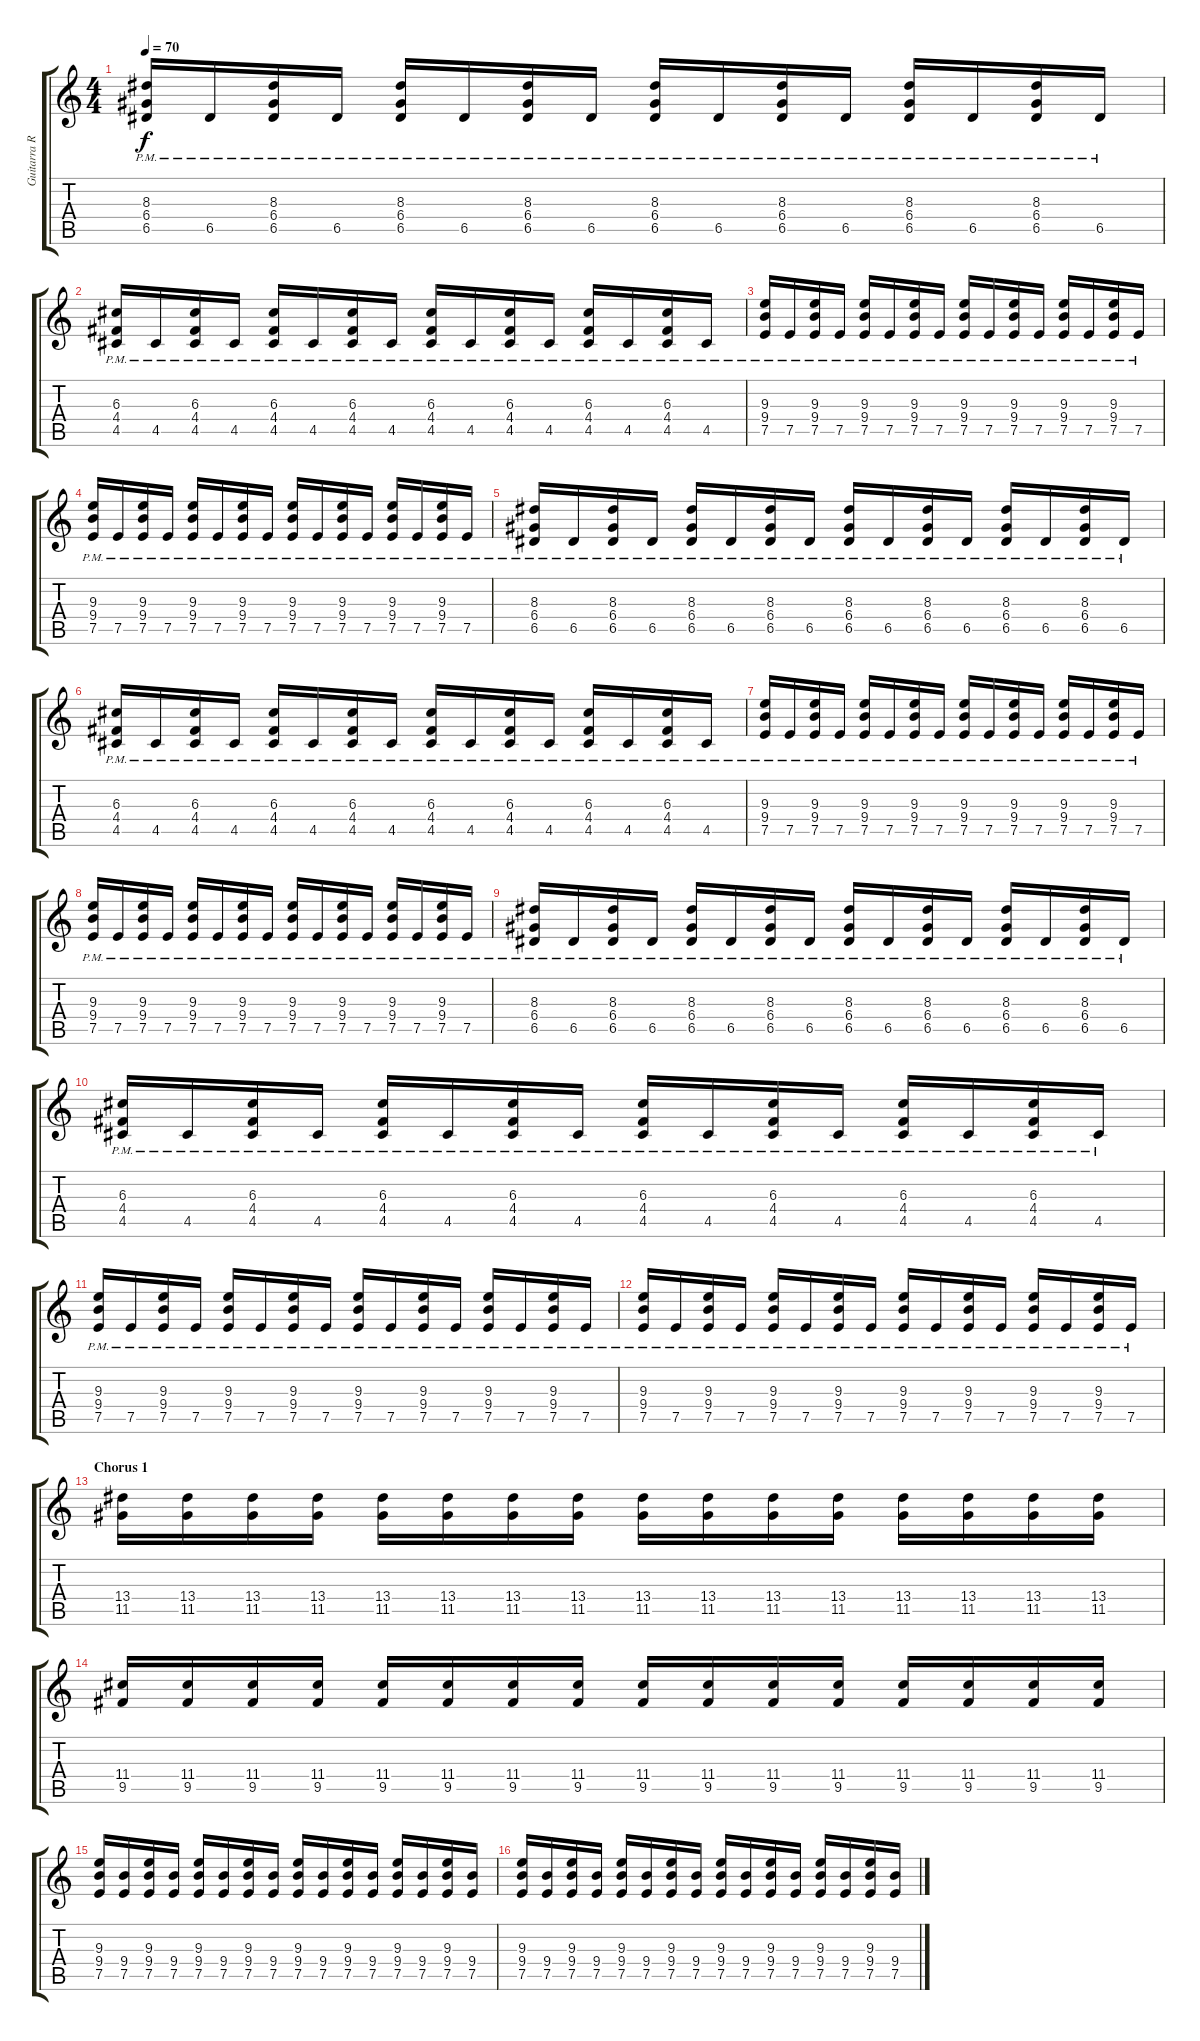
\track ("Guitarra Rítmica" "Guitarra R") {instrument distortionguitar}
\staff {score tabs}
\tuning (E4 B3 G3 D3 A2 E2) {hide}
\ts (4 4)
\tempo 70
\clef g2
\ks c
(8.3{pm} 6.4{pm} 6.5{pm}).16{dy f} 6.5{pm}.16 (8.3{pm} 6.4{pm} 6.5{pm}).16 6.5{pm}.16 (8.3{pm} 6.4{pm} 6.5{pm}).16 6.5{pm}.16 (8.3{pm} 6.4{pm} 6.5{pm}).16 6.5{pm}.16 (8.3{pm} 6.4{pm} 6.5{pm}).16 6.5{pm}.16 (8.3{pm} 6.4{pm} 6.5{pm}).16 6.5{pm}.16 (8.3{pm} 6.4{pm} 6.5{pm}).16 6.5{pm}.16 (8.3{pm} 6.4{pm} 6.5{pm}).16 6.5{pm}.16 |
(6.3{pm} 4.4{pm} 4.5{pm}).16 4.5{pm}.16 (6.3{pm} 4.4{pm} 4.5{pm}).16 4.5{pm}.16 (6.3{pm} 4.4{pm} 4.5{pm}).16 4.5{pm}.16 (6.3{pm} 4.4{pm} 4.5{pm}).16 4.5{pm}.16 (6.3{pm} 4.4{pm} 4.5{pm}).16 4.5{pm}.16 (6.3{pm} 4.4{pm} 4.5{pm}).16 4.5{pm}.16 (6.3{pm} 4.4{pm} 4.5{pm}).16 4.5{pm}.16 (6.3{pm} 4.4{pm} 4.5{pm}).16 4.5{pm}.16 |
(9.3{pm} 9.4{pm} 7.5{pm}).16 7.5{pm}.16 (9.3{pm} 9.4{pm} 7.5{pm}).16 7.5{pm}.16 (9.3{pm} 9.4{pm} 7.5{pm}).16 7.5{pm}.16 (9.3{pm} 9.4{pm} 7.5{pm}).16 7.5{pm}.16 (9.3{pm} 9.4{pm} 7.5{pm}).16 7.5{pm}.16 (9.3{pm} 9.4{pm} 7.5{pm}).16 7.5{pm}.16 (9.3{pm} 9.4{pm} 7.5{pm}).16 7.5{pm}.16 (9.3{pm} 9.4{pm} 7.5{pm}).16 7.5{pm}.16 |
(9.3{pm} 9.4{pm} 7.5{pm}).16 7.5{pm}.16 (9.3{pm} 9.4{pm} 7.5{pm}).16 7.5{pm}.16 (9.3{pm} 9.4{pm} 7.5{pm}).16 7.5{pm}.16 (9.3{pm} 9.4{pm} 7.5{pm}).16 7.5{pm}.16 (9.3{pm} 9.4{pm} 7.5{pm}).16 7.5{pm}.16 (9.3{pm} 9.4{pm} 7.5{pm}).16 7.5{pm}.16 (9.3{pm} 9.4{pm} 7.5{pm}).16 7.5{pm}.16 (9.3{pm} 9.4{pm} 7.5{pm}).16 7.5{pm}.16 |
(8.3{pm} 6.4{pm} 6.5{pm}).16 6.5{pm}.16 (8.3{pm} 6.4{pm} 6.5{pm}).16 6.5{pm}.16 (8.3{pm} 6.4{pm} 6.5{pm}).16 6.5{pm}.16 (8.3{pm} 6.4{pm} 6.5{pm}).16 6.5{pm}.16 (8.3{pm} 6.4{pm} 6.5{pm}).16 6.5{pm}.16 (8.3{pm} 6.4{pm} 6.5{pm}).16 6.5{pm}.16 (8.3{pm} 6.4{pm} 6.5{pm}).16 6.5{pm}.16 (8.3{pm} 6.4{pm} 6.5{pm}).16 6.5{pm}.16 |
(6.3{pm} 4.4{pm} 4.5{pm}).16 4.5{pm}.16 (6.3{pm} 4.4{pm} 4.5{pm}).16 4.5{pm}.16 (6.3{pm} 4.4{pm} 4.5{pm}).16 4.5{pm}.16 (6.3{pm} 4.4{pm} 4.5{pm}).16 4.5{pm}.16 (6.3{pm} 4.4{pm} 4.5{pm}).16 4.5{pm}.16 (6.3{pm} 4.4{pm} 4.5{pm}).16 4.5{pm}.16 (6.3{pm} 4.4{pm} 4.5{pm}).16 4.5{pm}.16 (6.3{pm} 4.4{pm} 4.5{pm}).16 4.5{pm}.16 |
(9.3{pm} 9.4{pm} 7.5{pm}).16 7.5{pm}.16 (9.3{pm} 9.4{pm} 7.5{pm}).16 7.5{pm}.16 (9.3{pm} 9.4{pm} 7.5{pm}).16 7.5{pm}.16 (9.3{pm} 9.4{pm} 7.5{pm}).16 7.5{pm}.16 (9.3{pm} 9.4{pm} 7.5{pm}).16 7.5{pm}.16 (9.3{pm} 9.4{pm} 7.5{pm}).16 7.5{pm}.16 (9.3{pm} 9.4{pm} 7.5{pm}).16 7.5{pm}.16 (9.3{pm} 9.4{pm} 7.5{pm}).16 7.5{pm}.16 |
(9.3{pm} 9.4{pm} 7.5{pm}).16 7.5{pm}.16 (9.3{pm} 9.4{pm} 7.5{pm}).16 7.5{pm}.16 (9.3{pm} 9.4{pm} 7.5{pm}).16 7.5{pm}.16 (9.3{pm} 9.4{pm} 7.5{pm}).16 7.5{pm}.16 (9.3{pm} 9.4{pm} 7.5{pm}).16 7.5{pm}.16 (9.3{pm} 9.4{pm} 7.5{pm}).16 7.5{pm}.16 (9.3{pm} 9.4{pm} 7.5{pm}).16 7.5{pm}.16 (9.3{pm} 9.4{pm} 7.5{pm}).16 7.5{pm}.16 |
(8.3{pm} 6.4{pm} 6.5{pm}).16 6.5{pm}.16 (8.3{pm} 6.4{pm} 6.5{pm}).16 6.5{pm}.16 (8.3{pm} 6.4{pm} 6.5{pm}).16 6.5{pm}.16 (8.3{pm} 6.4{pm} 6.5{pm}).16 6.5{pm}.16 (8.3{pm} 6.4{pm} 6.5{pm}).16 6.5{pm}.16 (8.3{pm} 6.4{pm} 6.5{pm}).16 6.5{pm}.16 (8.3{pm} 6.4{pm} 6.5{pm}).16 6.5{pm}.16 (8.3{pm} 6.4{pm} 6.5{pm}).16 6.5{pm}.16 |
(6.3{pm} 4.4{pm} 4.5{pm}).16 4.5{pm}.16 (6.3{pm} 4.4{pm} 4.5{pm}).16 4.5{pm}.16 (6.3{pm} 4.4{pm} 4.5{pm}).16 4.5{pm}.16 (6.3{pm} 4.4{pm} 4.5{pm}).16 4.5{pm}.16 (6.3{pm} 4.4{pm} 4.5{pm}).16 4.5{pm}.16 (6.3{pm} 4.4{pm} 4.5{pm}).16 4.5{pm}.16 (6.3{pm} 4.4{pm} 4.5{pm}).16 4.5{pm}.16 (6.3{pm} 4.4{pm} 4.5{pm}).16 4.5{pm}.16 |
(9.3{pm} 9.4{pm} 7.5{pm}).16 7.5{pm}.16 (9.3{pm} 9.4{pm} 7.5{pm}).16 7.5{pm}.16 (9.3{pm} 9.4{pm} 7.5{pm}).16 7.5{pm}.16 (9.3{pm} 9.4{pm} 7.5{pm}).16 7.5{pm}.16 (9.3{pm} 9.4{pm} 7.5{pm}).16 7.5{pm}.16 (9.3{pm} 9.4{pm} 7.5{pm}).16 7.5{pm}.16 (9.3{pm} 9.4{pm} 7.5{pm}).16 7.5{pm}.16 (9.3{pm} 9.4{pm} 7.5{pm}).16 7.5{pm}.16 |
(9.3{pm} 9.4{pm} 7.5{pm}).16 7.5{pm}.16 (9.3{pm} 9.4{pm} 7.5{pm}).16 7.5{pm}.16 (9.3{pm} 9.4{pm} 7.5{pm}).16 7.5{pm}.16 (9.3{pm} 9.4{pm} 7.5{pm}).16 7.5{pm}.16 (9.3{pm} 9.4{pm} 7.5{pm}).16 7.5{pm}.16 (9.3{pm} 9.4{pm} 7.5{pm}).16 7.5{pm}.16 (9.3{pm} 9.4{pm} 7.5{pm}).16 7.5{pm}.16 (9.3{pm} 9.4{pm} 7.5{pm}).16 7.5{pm}.16 |
\section ("" "Chorus 1")
(13.4 11.5).16 (13.4 11.5).16 (13.4 11.5).16 (13.4 11.5).16 (13.4 11.5).16 (13.4 11.5).16 (13.4 11.5).16 (13.4 11.5).16 (13.4 11.5).16 (13.4 11.5).16 (13.4 11.5).16 (13.4 11.5).16 (13.4 11.5).16 (13.4 11.5).16 (13.4 11.5).16 (13.4 11.5).16 |
(11.4 9.5).16 (11.4 9.5).16 (11.4 9.5).16 (11.4 9.5).16 (11.4 9.5).16 (11.4 9.5).16 (11.4 9.5).16 (11.4 9.5).16 (11.4 9.5).16 (11.4 9.5).16 (11.4 9.5).16 (11.4 9.5).16 (11.4 9.5).16 (11.4 9.5).16 (11.4 9.5).16 (11.4 9.5).16 |
(9.3 9.4 7.5).16 (9.4 7.5).16 (9.3 9.4 7.5).16 (9.4 7.5).16 (9.3 9.4 7.5).16 (9.4 7.5).16 (9.3 9.4 7.5).16 (9.4 7.5).16 (9.3 9.4 7.5).16 (9.4 7.5).16 (9.3 9.4 7.5).16 (9.4 7.5).16 (9.3 9.4 7.5).16 (9.4 7.5).16 (9.3 9.4 7.5).16 (9.4 7.5).16 |
(9.3 9.4 7.5).16 (9.4 7.5).16 (9.3 9.4 7.5).16 (9.4 7.5).16 (9.3 9.4 7.5).16 (9.4 7.5).16 (9.3 9.4 7.5).16 (9.4 7.5).16 (9.3 9.4 7.5).16 (9.4 7.5).16 (9.3 9.4 7.5).16 (9.4 7.5).16 (9.3 9.4 7.5).16 (9.4 7.5).16 (9.3 9.4 7.5).16 (9.4 7.5).16
